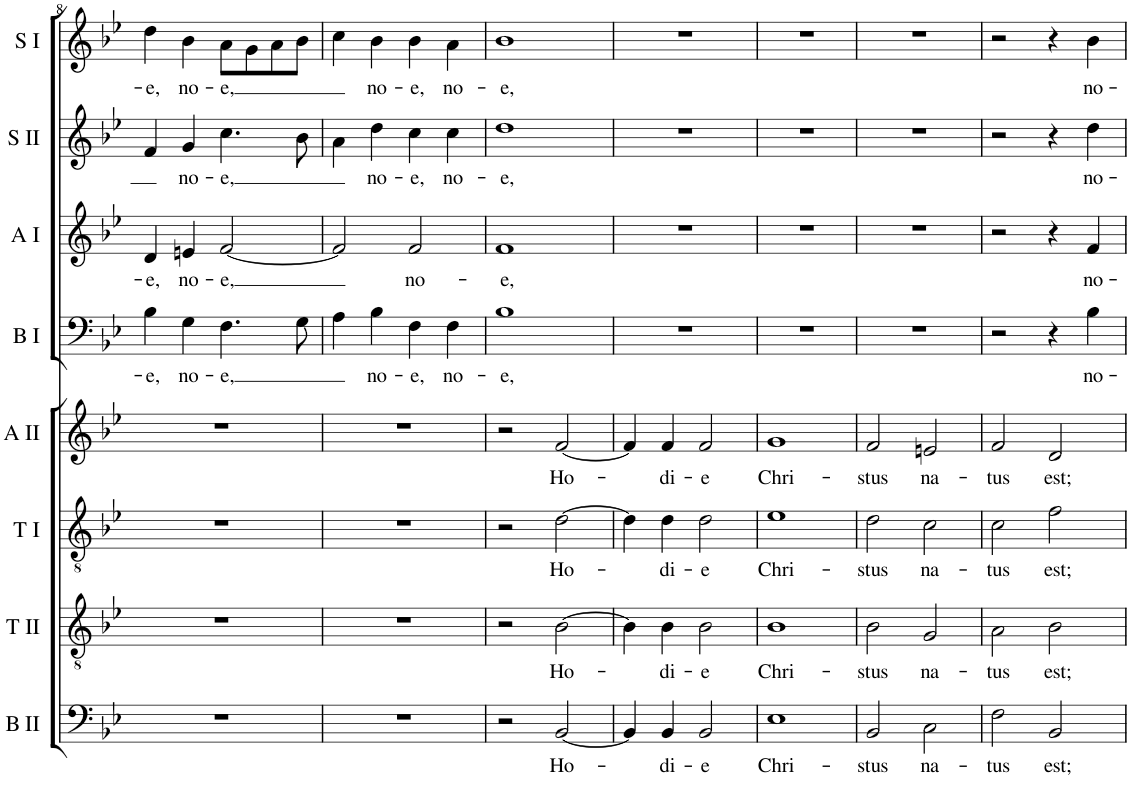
**kern	**text	**kern	**text	**kern	**text	**kern	**text	**kern	**text	**kern	**text	**kern	**text	**kern	**text
*part8	*part8	*part7	*part7	*part6	*part6	*part5	*part5	*part4	*part4	*part3	*part3	*part2	*part2	*part1	*part1
*staff8	*staff8	*staff7	*staff7	*staff6	*staff6	*staff5	*staff5	*staff4	*staff4	*staff3	*staff3	*staff2	*staff2	*staff1	*staff1
*I"Basse II	*	*I"Ténor II	*	*I"Ténor I	*	*I"Alto II	*	*I"Basse I	*	*I"Alto I	*	*I"Soprano II	*	*I"Soprano I	*
*I'B II	*	*I'T II	*	*I'T I	*	*I'A II	*	*I'B I	*	*I'A I	*	*I'S II	*	*I'S I	*
!!LO:PB:g=z
*clefF4	*	*clefGv2	*	*clefGv2	*	*clefG2	*	*clefF4	*	*clefG2	*	*clefG2	*	*clefG2	*
*k[b-e-]	*	*k[b-e-]	*	*k[b-e-]	*	*k[b-e-]	*	*k[b-e-]	*	*k[b-e-]	*	*k[b-e-]	*	*k[b-e-]	*
*M2/2	*	*M2/2	*	*M2/2	*	*M2/2	*	*M2/2	*	*M2/2	*	*M2/2	*	*M2/2	*
*met(c|)	*	*met(c|)	*	*met(c|)	*	*met(c|)	*	*met(c|)	*	*met(c|)	*	*met(c|)	*	*met(c|)	*
=8	=8	=8	=8	=8	=8	=8	=8	=8	=8	=8	=8	=8	=8	=8	=8
!	!	!	!	!	!	!	!	!	!LO:LY:b	!	!LO:LY:b	!	!	!	!LO:LY:b
1r	.	1r	.	1r	.	1r	.	4B-\	-e,	4d/	-e,	4f/	.	4dd\	-e,
!	!	!	!	!	!	!	!	!	!LO:LY:b	!	!LO:LY:b	!	!LO:LY:b	!	!LO:LY:b
.	.	.	.	.	.	.	.	4G\	no-	4en/	no-	4g/	no-	4b-\	no-
!	!	!	!	!	!	!	!	!	!LO:LY:b	!	!LO:LY:b	!	!LO:LY:b	!	!LO:LY:b
.	.	.	.	.	.	.	.	4.F\	-e,	[2f/	-e,	4.cc\	-e,	8a\L	-e,
.	.	.	.	.	.	.	.	.	.	.	.	.	.	8g\	.
.	.	.	.	.	.	.	.	.	.	.	.	.	.	8a\	.
.	.	.	.	.	.	.	.	8G\	.	.	.	8b-\	.	8b-\J	.
=9	=9	=9	=9	=9	=9	=9	=9	=9	=9	=9	=9	=9	=9	=9	=9
1r	.	1r	.	1r	.	1r	.	4A\	.	2f/]	.	4a\	.	4cc\	.
!	!	!	!	!	!	!	!	!	!LO:LY:b	!	!	!	!LO:LY:b	!	!LO:LY:b
.	.	.	.	.	.	.	.	4B-\	no-	.	.	4dd\	no-	4b-\	no-
!	!	!	!	!	!	!	!	!	!LO:LY:b	!	!LO:LY:b	!	!LO:LY:b	!	!LO:LY:b
.	.	.	.	.	.	.	.	4F\	-e,	2f/	no-	4cc\	-e,	4b-\	-e,
!	!	!	!	!	!	!	!	!	!LO:LY:b	!	!	!	!LO:LY:b	!	!LO:LY:b
.	.	.	.	.	.	.	.	4F\	no-	.	.	4cc\	no-	4a\	no-
=10	=10	=10	=10	=10	=10	=10	=10	=10	=10	=10	=10	=10	=10	=10	=10
!	!	!	!	!	!	!	!	!	!LO:LY:b	!	!LO:LY:b	!	!LO:LY:b	!	!LO:LY:b
2r	.	2r	.	2r	.	2r	.	1B-	-e,	1f	-e,	1dd	-e,	1b-	-e,
!	!LO:LY:b	!	!LO:LY:b	!	!LO:LY:b	!	!LO:LY:b	!	!	!	!	!	!	!	!
[2BB-/	Ho-	[2B-\	Ho-	[2d\	Ho-	[2f/	Ho-	.	.	.	.	.	.	.	.
=11	=11	=11	=11	=11	=11	=11	=11	=11	=11	=11	=11	=11	=11	=11	=11
!	!LO:LY:b	!	!LO:LY:b	!	!LO:LY:b	!	!LO:LY:b	!	!	!	!	!	!	!	!
4BB-/]	-­	4B-\]	-­	4d\]	-­	4f/]	-­	1r	.	1r	.	1r	.	1r	.
!	!LO:LY:b	!	!LO:LY:b	!	!LO:LY:b	!	!LO:LY:b	!	!	!	!	!	!	!	!
4BB-/	di-	4B-\	di-	4d\	di-	4f/	di-	.	.	.	.	.	.	.	.
!	!LO:LY:b	!	!LO:LY:b	!	!LO:LY:b	!	!LO:LY:b	!	!	!	!	!	!	!	!
2BB-/	-e	2B-\	-e	2d\	-e	2f/	-e	.	.	.	.	.	.	.	.
=12	=12	=12	=12	=12	=12	=12	=12	=12	=12	=12	=12	=12	=12	=12	=12
!	!LO:LY:b	!	!LO:LY:b	!	!LO:LY:b	!	!LO:LY:b	!	!	!	!	!	!	!	!
1E-	Chri-	1B-	Chri-	1e-	Chri-	1g	Chri-	1r	.	1r	.	1r	.	1r	.
=13	=13	=13	=13	=13	=13	=13	=13	=13	=13	=13	=13	=13	=13	=13	=13
!	!LO:LY:b	!	!LO:LY:b	!	!LO:LY:b	!	!LO:LY:b	!	!	!	!	!	!	!	!
2BB-/	-stus	2B-\	-stus	2d\	-stus	2f/	-stus	1r	.	1r	.	1r	.	1r	.
!	!LO:LY:b	!	!LO:LY:b	!	!LO:LY:b	!	!LO:LY:b	!	!	!	!	!	!	!	!
2C\	na-	2G/	na-	2c\	na-	2en/	na-	.	.	.	.	.	.	.	.
=14	=14	=14	=14	=14	=14	=14	=14	=14	=14	=14	=14	=14	=14	=14	=14
!	!LO:LY:b	!	!LO:LY:b	!	!LO:LY:b	!	!LO:LY:b	!	!	!	!	!	!	!	!
2F\	-tus	2A\	-tus	2c\	-tus	2f/	-tus	2r	.	2r	.	2r	.	2r	.
!	!LO:LY:b	!	!LO:LY:b	!	!LO:LY:b	!	!LO:LY:b	!	!	!	!	!	!	!	!
2BB-/	est;	2B-\	est;	2f\	est;	2d/	est;	4r	.	4r	.	4r	.	4r	.
!	!	!	!	!	!	!	!	!	!LO:LY:b	!	!LO:LY:b	!	!LO:LY:b	!	!LO:LY:b
.	.	.	.	.	.	.	.	4B-\	no-	4f/	no-	4dd\	no-	4b-\	no-
=	=	=	=	=	=	=	=	=	=	=	=	=	=	=	=
*-	*-	*-	*-	*-	*-	*-	*-	*-	*-	*-	*-	*-	*-	*-	*-
